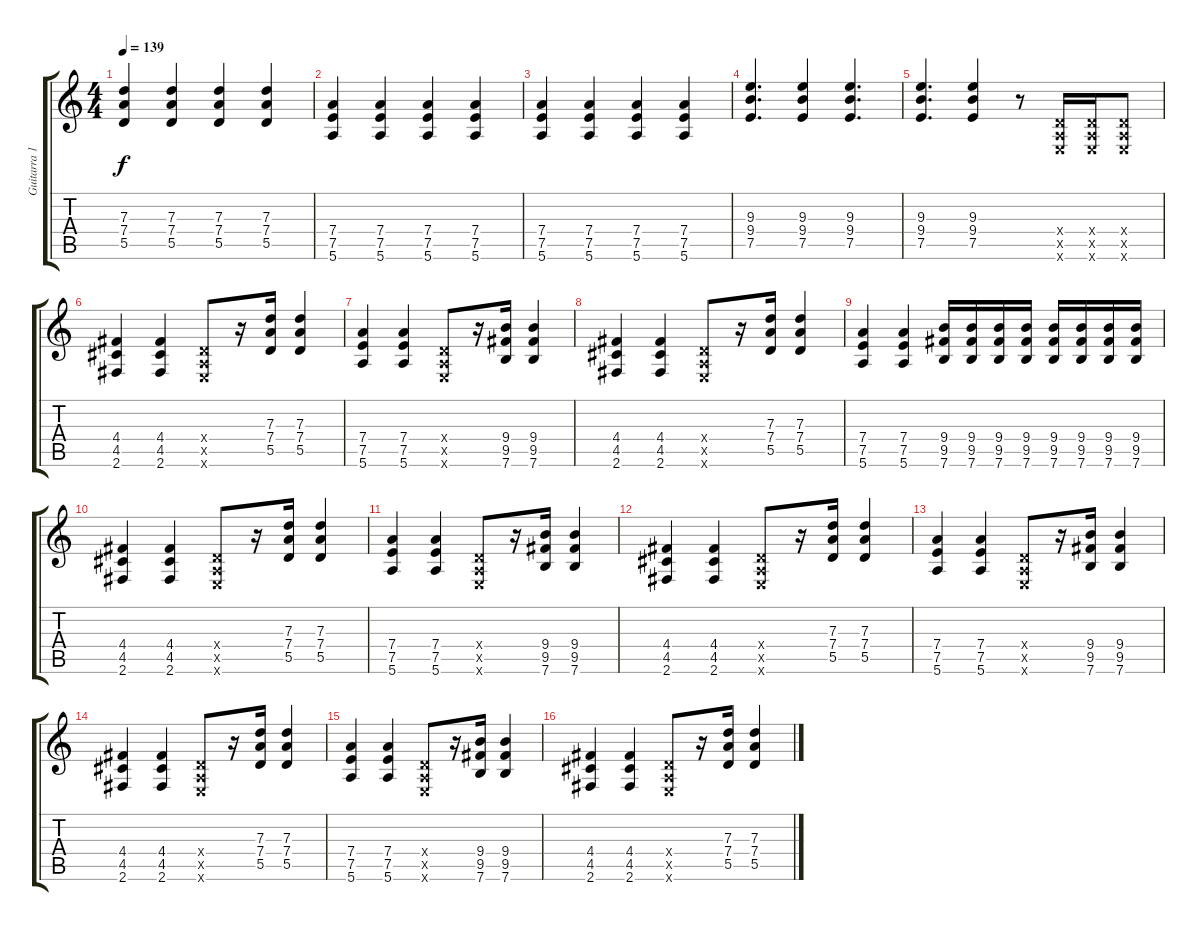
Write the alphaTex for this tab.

\track ("Guitarra 1" "Guitarra 1") {instrument overdrivenguitar}
\staff {score tabs}
\tuning (E4 B3 G3 D3 A2 E2) {hide}
\ts (4 4)
\tempo 139
\clef g2
\ks c
(7.3 7.4 5.5).4{dy f} (7.3 7.4 5.5).4 (7.3 7.4 5.5).4 (7.3 7.4 5.5).4 |
(7.4 7.5 5.6).4 (7.4 7.5 5.6).4 (7.4 7.5 5.6).4 (7.4 7.5 5.6).4 |
(7.4 7.5 5.6).4 (7.4 7.5 5.6).4 (7.4 7.5 5.6).4 (7.4 7.5 5.6).4 |
(9.3 9.4 7.5).4{d} (9.3 9.4 7.5).4 (9.3 9.4 7.5).4{d} |
(9.3 9.4 7.5).4{d} (9.3 9.4 7.5).4 r.8 (0.4{x} 0.5{x} 0.6{x}).16 (0.4{x} 0.5{x} 0.6{x}).16 (0.4{x} 0.5{x} 0.6{x}).8 |
(4.4 4.5 2.6).4 (4.4 4.5 2.6).4 (0.4{x} 0.5{x} 0.6{x}).8 r.16 (7.3 7.4 5.5).16 (7.3 7.4 5.5).4 |
(7.4 7.5 5.6).4 (7.4 7.5 5.6).4 (0.4{x} 0.5{x} 0.6{x}).8 r.16 (9.4 9.5 7.6).16 (9.4 9.5 7.6).4 |
(4.4 4.5 2.6).4 (4.4 4.5 2.6).4 (0.4{x} 0.5{x} 0.6{x}).8 r.16 (7.3 7.4 5.5).16 (7.3 7.4 5.5).4 |
(7.4 7.5 5.6).4 (7.4 7.5 5.6).4 (9.4 9.5 7.6).16 (9.4 9.5 7.6).16 (9.4 9.5 7.6).16 (9.4 9.5 7.6).16 (9.4 9.5 7.6).16 (9.4 9.5 7.6).16 (9.4 9.5 7.6).16 (9.4 9.5 7.6).16 |
(4.4 4.5 2.6).4 (4.4 4.5 2.6).4 (0.4{x} 0.5{x} 0.6{x}).8 r.16 (7.3 7.4 5.5).16 (7.3 7.4 5.5).4 |
(7.4 7.5 5.6).4 (7.4 7.5 5.6).4 (0.4{x} 0.5{x} 0.6{x}).8 r.16 (9.4 9.5 7.6).16 (9.4 9.5 7.6).4 |
(4.4 4.5 2.6).4 (4.4 4.5 2.6).4 (0.4{x} 0.5{x} 0.6{x}).8 r.16 (7.3 7.4 5.5).16 (7.3 7.4 5.5).4 |
(7.4 7.5 5.6).4 (7.4 7.5 5.6).4 (0.4{x} 0.5{x} 0.6{x}).8 r.16 (9.4 9.5 7.6).16 (9.4 9.5 7.6).4 |
(4.4 4.5 2.6).4 (4.4 4.5 2.6).4 (0.4{x} 0.5{x} 0.6{x}).8 r.16 (7.3 7.4 5.5).16 (7.3 7.4 5.5).4 |
(7.4 7.5 5.6).4 (7.4 7.5 5.6).4 (0.4{x} 0.5{x} 0.6{x}).8 r.16 (9.4 9.5 7.6).16 (9.4 9.5 7.6).4 |
(4.4 4.5 2.6).4 (4.4 4.5 2.6).4 (0.4{x} 0.5{x} 0.6{x}).8 r.16 (7.3 7.4 5.5).16 (7.3 7.4 5.5).4
